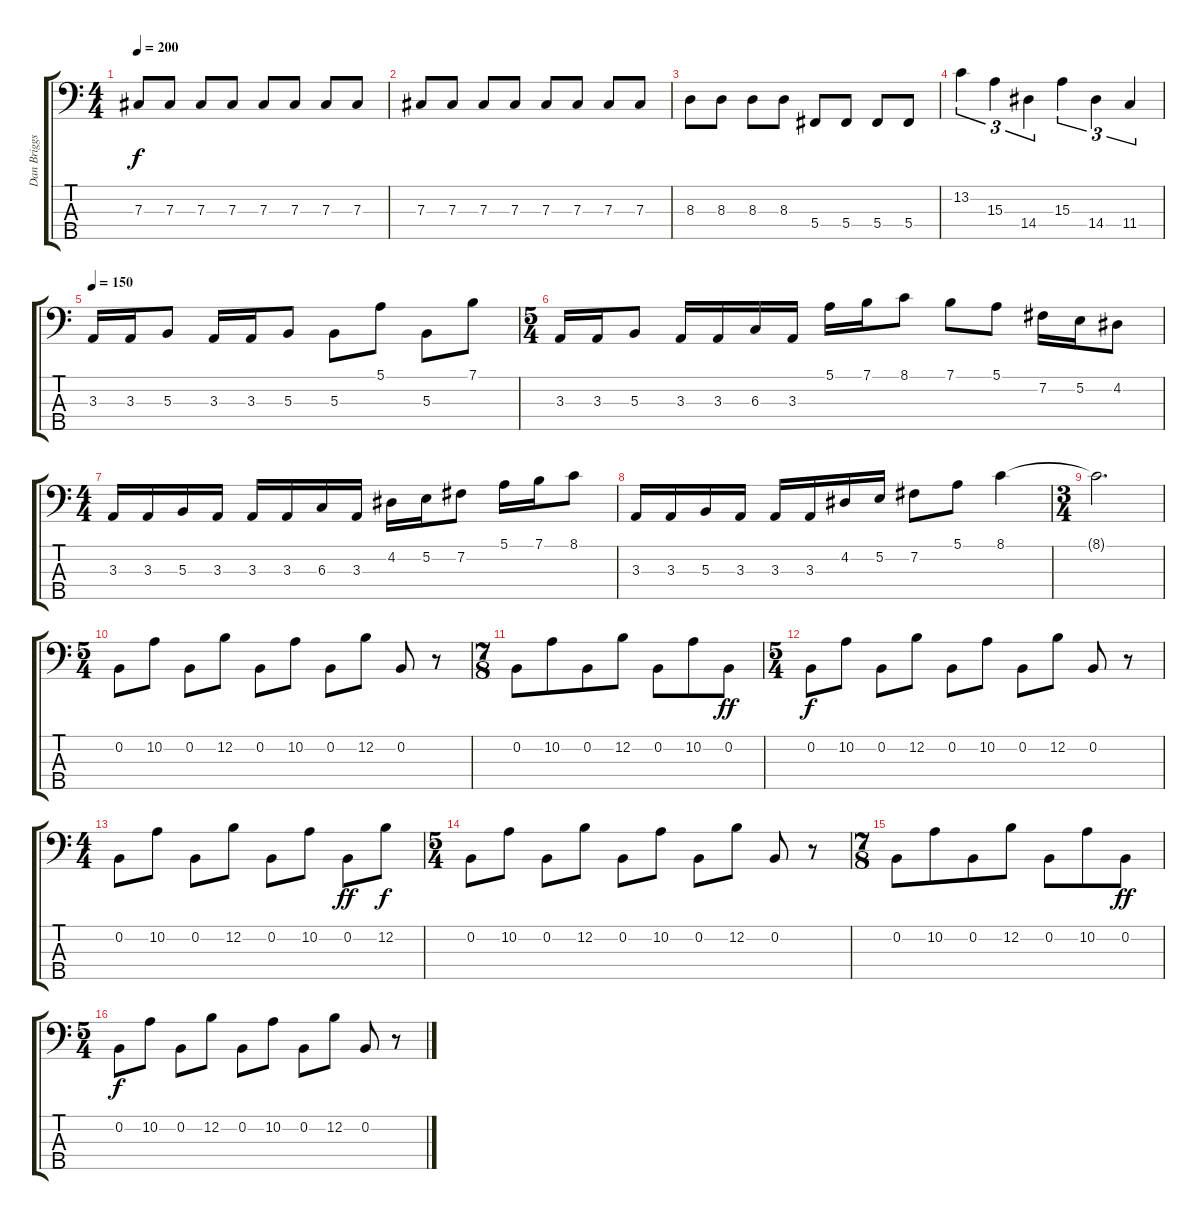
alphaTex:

\track ("Dan Briggs" "Dan Briggs") {instrument electricbassfinger}
\staff {score tabs}
\tuning (E2 B1 Gb1 Db1 Ab0) {hide}
\ts (4 4)
\tempo 200
\clef f4
\ks c
7.3.8{dy f} 7.3.8 7.3.8 7.3.8 7.3.8 7.3.8 7.3.8 7.3.8 |
7.3.8 7.3.8 7.3.8 7.3.8 7.3.8 7.3.8 7.3.8 7.3.8 |
8.3.8 8.3.8 8.3.8 8.3.8 5.4.8 5.4.8 5.4.8 5.4.8 |
13.2.4{tu (3 2)} 15.3.4{tu (3 2)} 14.4.4{tu (3 2)} 15.3.4{tu (3 2)} 14.4.4{tu (3 2)} 11.4.4{tu (3 2)} |
\tempo 150
3.3.16 3.3.16 5.3.8 3.3.16 3.3.16 5.3.8 5.3.8 5.1.8 5.3.8 7.1.8 |
\ts (5 4)
3.3.16 3.3.16 5.3.8 3.3.16 3.3.16 6.3.16 3.3.16 5.1.16 7.1.16 8.1.8 7.1.8 5.1.8 7.2.16 5.2.16 4.2.8 |
\ts (4 4)
3.3.16 3.3.16 5.3.16 3.3.16 3.3.16 3.3.16 6.3.16 3.3.16 4.2.16 5.2.16 7.2.8 5.1.16 7.1.16 8.1.8 |
3.3.16 3.3.16 5.3.16 3.3.16 3.3.16 3.3.16 4.2.16 5.2.16 7.2.8 5.1.8 8.1.4 |
\ts (3 4)
8.1{t}.2{d} |
\ts (5 4)
0.2.8 10.2.8 0.2.8 12.2.8 0.2.8 10.2.8 0.2.8 12.2.8 0.2.8 r.8 |
\ts (7 8)
0.2.8 10.2.8 0.2.8 12.2.8 0.2.8 10.2.8 0.2.8{dy ff} |
\ts (5 4)
0.2.8{dy f} 10.2.8 0.2.8 12.2.8 0.2.8 10.2.8 0.2.8 12.2.8 0.2.8 r.8 |
\ts (4 4)
0.2.8 10.2.8 0.2.8 12.2.8 0.2.8 10.2.8 0.2.8{dy ff} 12.2.8{dy f} |
\ts (5 4)
0.2.8 10.2.8 0.2.8 12.2.8 0.2.8 10.2.8 0.2.8 12.2.8 0.2.8 r.8 |
\ts (7 8)
0.2.8 10.2.8 0.2.8 12.2.8 0.2.8 10.2.8 0.2.8{dy ff} |
\ts (5 4)
0.2.8{dy f} 10.2.8 0.2.8 12.2.8 0.2.8 10.2.8 0.2.8 12.2.8 0.2.8 r.8
